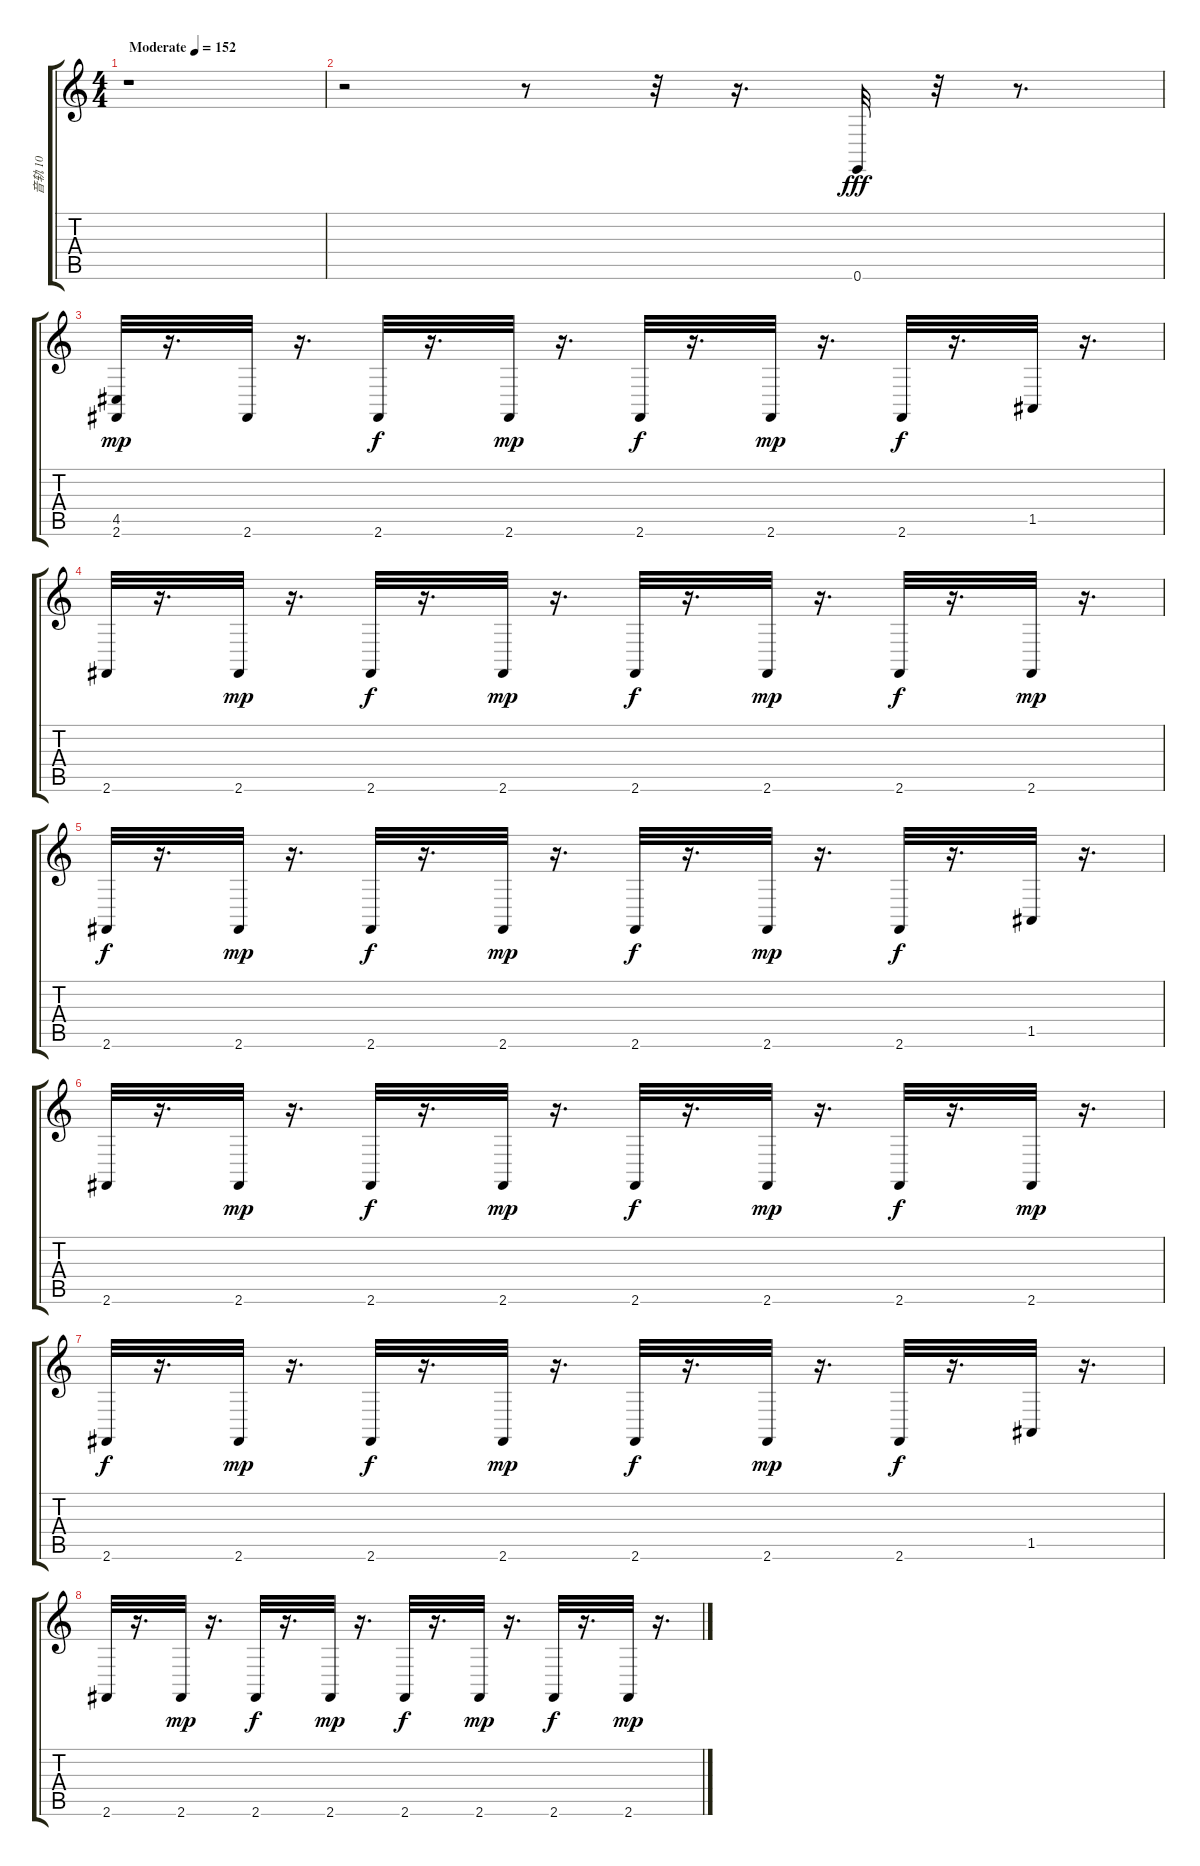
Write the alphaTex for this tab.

\track ("音轨 10" "音轨 10") {instrument acousticgrandpiano}
\staff {score tabs}
\tuning (E4 B3 G3 D3 A2 E2) {hide}
\ts (4 4)
\tempo (152 "Moderate")
\clef g2
\ks c
r.1{dy fff instrument acousticgrandpiano} |
r.2 r.8 r.32 r.16{d} 0.6.32 r.32 r.8{d} |
(4.5 2.6).32{dy mp} r.16{d} 2.6.32 r.16{d} 2.6.32{dy f} r.16{d} 2.6.32{dy mp} r.16{d} 2.6.32{dy f} r.16{d} 2.6.32{dy mp} r.16{d} 2.6.32{dy f} r.16{d} 1.5.32 r.16{d} |
2.6.32 r.16{d} 2.6.32{dy mp} r.16{d} 2.6.32{dy f} r.16{d} 2.6.32{dy mp} r.16{d} 2.6.32{dy f} r.16{d} 2.6.32{dy mp} r.16{d} 2.6.32{dy f} r.16{d} 2.6.32{dy mp} r.16{d} |
2.6.32{dy f} r.16{d} 2.6.32{dy mp} r.16{d} 2.6.32{dy f} r.16{d} 2.6.32{dy mp} r.16{d} 2.6.32{dy f} r.16{d} 2.6.32{dy mp} r.16{d} 2.6.32{dy f} r.16{d} 1.5.32 r.16{d} |
2.6.32 r.16{d} 2.6.32{dy mp} r.16{d} 2.6.32{dy f} r.16{d} 2.6.32{dy mp} r.16{d} 2.6.32{dy f} r.16{d} 2.6.32{dy mp} r.16{d} 2.6.32{dy f} r.16{d} 2.6.32{dy mp} r.16{d} |
2.6.32{dy f} r.16{d} 2.6.32{dy mp} r.16{d} 2.6.32{dy f} r.16{d} 2.6.32{dy mp} r.16{d} 2.6.32{dy f} r.16{d} 2.6.32{dy mp} r.16{d} 2.6.32{dy f} r.16{d} 1.5.32 r.16{d} |
2.6.32 r.16{d} 2.6.32{dy mp} r.16{d} 2.6.32{dy f} r.16{d} 2.6.32{dy mp} r.16{d} 2.6.32{dy f} r.16{d} 2.6.32{dy mp} r.16{d} 2.6.32{dy f} r.16{d} 2.6.32{dy mp} r.16{d}
